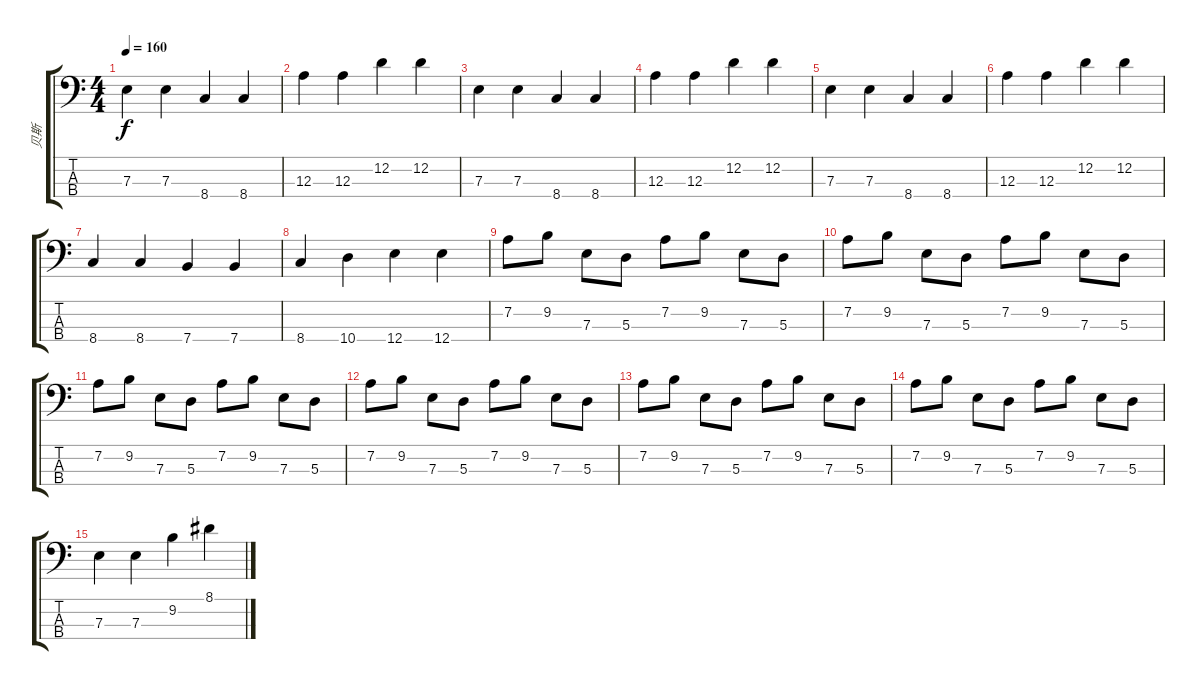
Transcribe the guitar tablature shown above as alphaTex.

\track ("贝斯" "贝斯") {instrument electricbassfinger}
\staff {score tabs}
\tuning (G2 D2 A1 E1) {hide}
\ts (4 4)
\tempo 160
\clef f4
\ks c
7.3.4{dy f} 7.3.4 8.4.4 8.4.4 |
12.3.4 12.3.4 12.2.4 12.2.4 |
7.3.4 7.3.4 8.4.4 8.4.4 |
12.3.4 12.3.4 12.2.4 12.2.4 |
7.3.4 7.3.4 8.4.4 8.4.4 |
12.3.4 12.3.4 12.2.4 12.2.4 |
8.4.4 8.4.4 7.4.4 7.4.4 |
8.4.4 10.4.4 12.4.4 12.4.4 |
7.2.8 9.2.8 7.3.8 5.3.8 7.2.8 9.2.8 7.3.8 5.3.8 |
7.2.8 9.2.8 7.3.8 5.3.8 7.2.8 9.2.8 7.3.8 5.3.8 |
7.2.8 9.2.8 7.3.8 5.3.8 7.2.8 9.2.8 7.3.8 5.3.8 |
7.2.8 9.2.8 7.3.8 5.3.8 7.2.8 9.2.8 7.3.8 5.3.8 |
7.2.8 9.2.8 7.3.8 5.3.8 7.2.8 9.2.8 7.3.8 5.3.8 |
7.2.8 9.2.8 7.3.8 5.3.8 7.2.8 9.2.8 7.3.8 5.3.8 |
7.3.4 7.3.4 9.2.4 8.1.4
